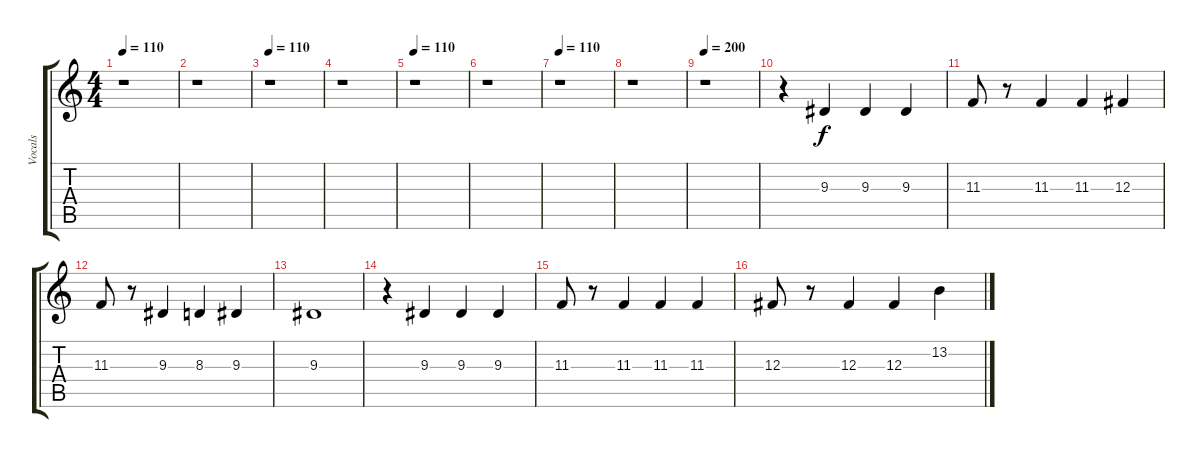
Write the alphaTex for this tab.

\track ("Vocals" "Vocals") {instrument lead6voice}
\staff {score tabs}
\tuning (Eb4 Bb3 Gb3 Db3 Ab2 Eb2) {hide}
\ts (4 4)
\tempo 110
\clef g2
\ks c
r.1{dy f} |
r.1 |
\tempo 110
r.1 |
r.1 |
\tempo 110
r.1 |
r.1 |
\tempo 110
r.1 |
r.1 |
\tempo 200
r.1 |
r.4 9.3.4 9.3.4 9.3.4 |
11.3.8 r.8 11.3.4 11.3.4 12.3.4 |
11.3.8 r.8 9.3.4 8.3.4 9.3.4 |
9.3.1 |
r.4 9.3.4 9.3.4 9.3.4 |
11.3.8 r.8 11.3.4 11.3.4 11.3.4 |
12.3.8 r.8 12.3.4 12.3.4 13.2.4
